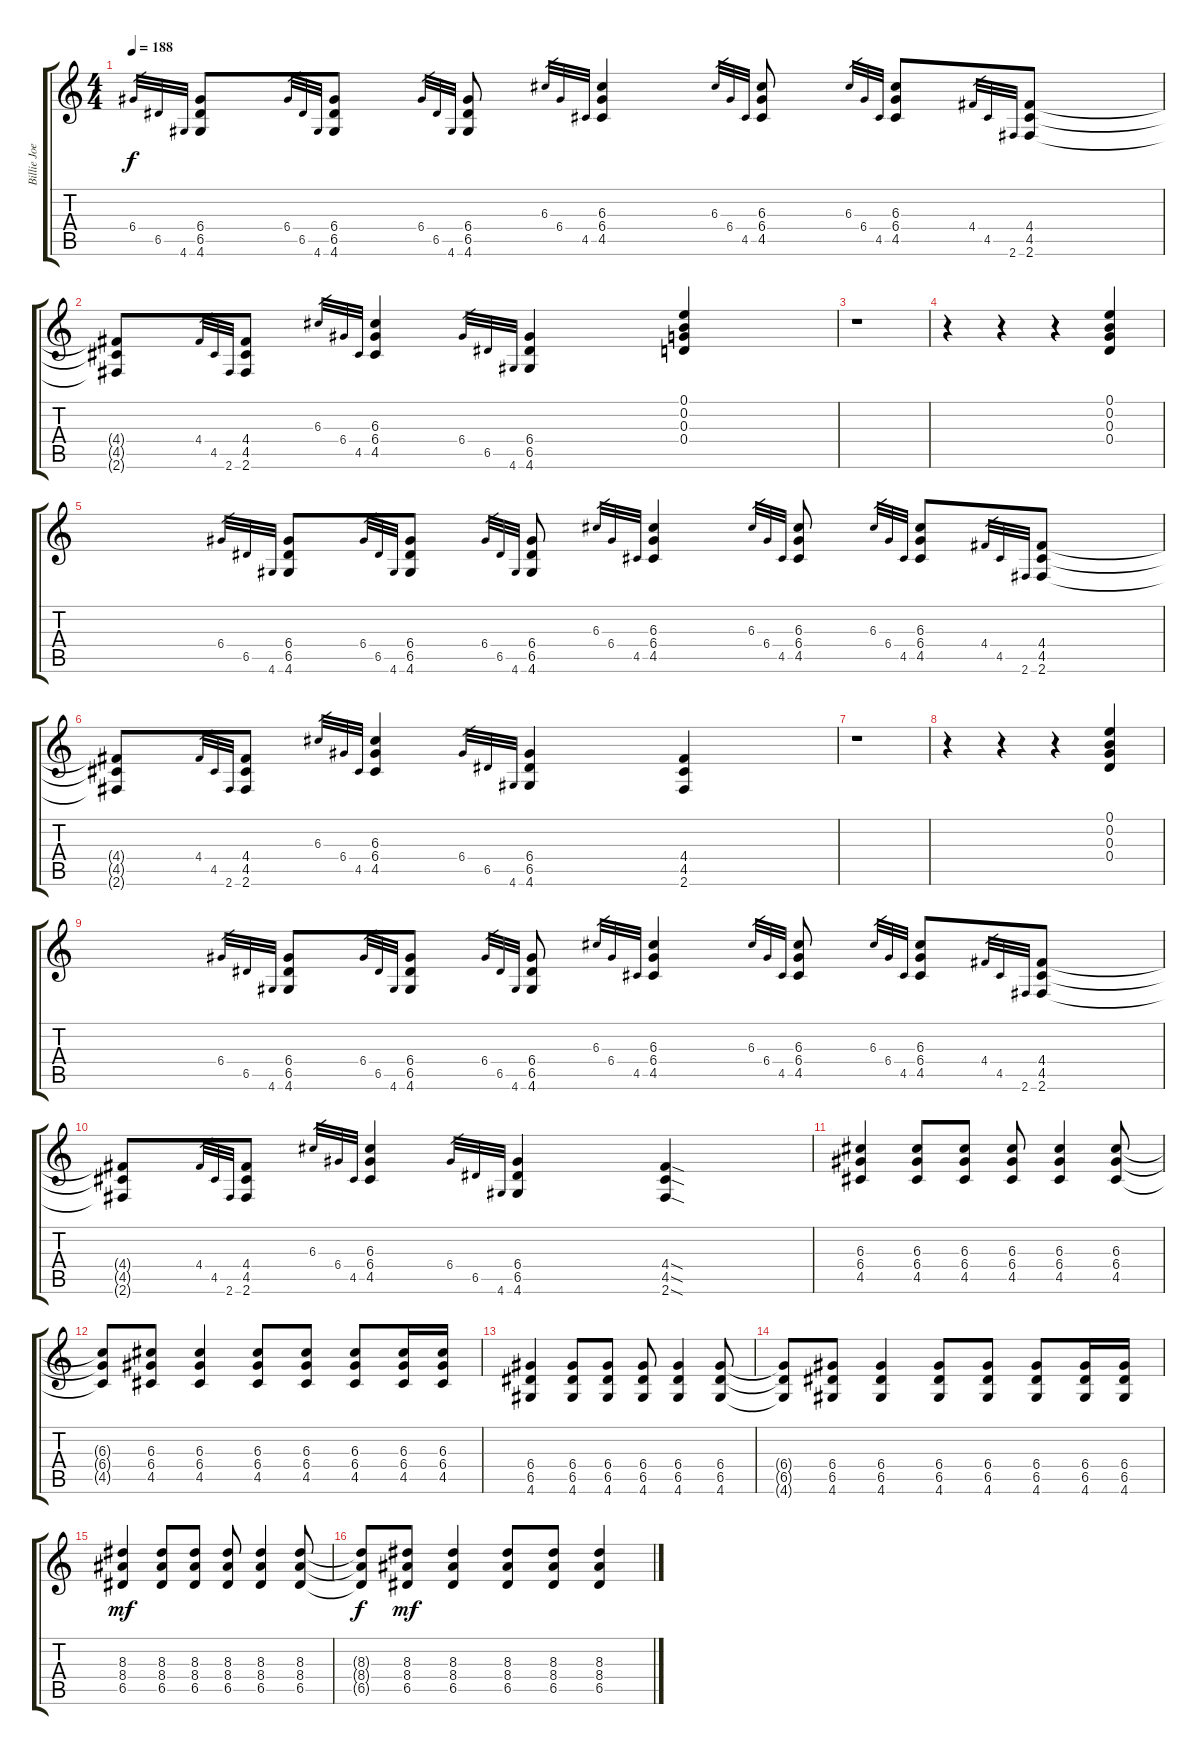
\track ("Billie Joe Armstrong" "Billie Joe") {instrument overdrivenguitar}
\staff {score tabs}
\tuning (E4 B3 G3 D3 A2 E2) {hide}
\ts (4 4)
\tempo 188
\clef g2
\ks c
6.4.32{gr dy f} 6.5.32{gr} 4.6.32{gr} (6.4 6.5 4.6).8{balance 8} 6.4.32{gr} 6.5.32{gr} 4.6.32{gr} (6.4 6.5 4.6).8 6.4.32{gr} 6.5.32{gr} 4.6.32{gr} (6.4 6.5 4.6).8 6.3.32{gr} 6.4.32{gr} 4.5.32{gr} (6.3 6.4 4.5).4 6.3.32{gr} 6.4.32{gr} 4.5.32{gr} (6.3 6.4 4.5).8 6.3.32{gr} 6.4.32{gr} 4.5.32{gr} (6.3 6.4 4.5).8 4.4.32{gr} 4.5.32{gr} 2.6.32{gr} (4.4 4.5 2.6).8 |
(4.4{t} 4.5{t} 2.6{t}).8 4.4.32{gr} 4.5.32{gr} 2.6.32{gr} (4.4 4.5 2.6).8 6.3.32{gr} 6.4.32{gr} 4.5.32{gr} (6.3 6.4 4.5).4 6.4.32{gr} 6.5.32{gr} 4.6.32{gr} (6.4 6.5 4.6).4 (0.1 0.2 0.3 0.4).4{balance 16} |
r.1 |
r.4 r.4 r.4 (0.1 0.2 0.3 0.4).4 |
6.4.32{gr} 6.5.32{gr} 4.6.32{gr} (6.4 6.5 4.6).8{balance 8} 6.4.32{gr} 6.5.32{gr} 4.6.32{gr} (6.4 6.5 4.6).8 6.4.32{gr} 6.5.32{gr} 4.6.32{gr} (6.4 6.5 4.6).8 6.3.32{gr} 6.4.32{gr} 4.5.32{gr} (6.3 6.4 4.5).4 6.3.32{gr} 6.4.32{gr} 4.5.32{gr} (6.3 6.4 4.5).8 6.3.32{gr} 6.4.32{gr} 4.5.32{gr} (6.3 6.4 4.5).8 4.4.32{gr} 4.5.32{gr} 2.6.32{gr} (4.4 4.5 2.6).8 |
(4.4{t} 4.5{t} 2.6{t}).8 4.4.32{gr} 4.5.32{gr} 2.6.32{gr} (4.4 4.5 2.6).8 6.3.32{gr} 6.4.32{gr} 4.5.32{gr} (6.3 6.4 4.5).4 6.4.32{gr} 6.5.32{gr} 4.6.32{gr} (6.4 6.5 4.6).4 (4.4 4.5 2.6).4 |
r.1 |
r.4 r.4 r.4 (0.1 0.2 0.3 0.4).4{balance 16} |
6.4.32{gr} 6.5.32{gr} 4.6.32{gr} (6.4 6.5 4.6).8{balance 8} 6.4.32{gr} 6.5.32{gr} 4.6.32{gr} (6.4 6.5 4.6).8 6.4.32{gr} 6.5.32{gr} 4.6.32{gr} (6.4 6.5 4.6).8 6.3.32{gr} 6.4.32{gr} 4.5.32{gr} (6.3 6.4 4.5).4 6.3.32{gr} 6.4.32{gr} 4.5.32{gr} (6.3 6.4 4.5).8 6.3.32{gr} 6.4.32{gr} 4.5.32{gr} (6.3 6.4 4.5).8 4.4.32{gr} 4.5.32{gr} 2.6.32{gr} (4.4 4.5 2.6).8 |
(4.4{t} 4.5{t} 2.6{t}).8 4.4.32{gr} 4.5.32{gr} 2.6.32{gr} (4.4 4.5 2.6).8 6.3.32{gr} 6.4.32{gr} 4.5.32{gr} (6.3 6.4 4.5).4 6.4.32{gr} 6.5.32{gr} 4.6.32{gr} (6.4 6.5 4.6).4 (4.4{sod} 4.5{sod} 2.6{sod}).4 |
(6.3 6.4 4.5).4 (6.3 6.4 4.5).8 (6.3 6.4 4.5).8 (6.3 6.4 4.5).8 (6.3 6.4 4.5).4 (6.3 6.4 4.5).8 |
(6.3{t} 6.4{t} 4.5{t}).8 (6.3 6.4 4.5).8 (6.3 6.4 4.5).4 (6.3 6.4 4.5).8 (6.3 6.4 4.5).8 (6.3 6.4 4.5).8 (6.3 6.4 4.5).16 (6.3 6.4 4.5).16 |
(6.4 6.5 4.6).4 (6.4 6.5 4.6).8 (6.4 6.5 4.6).8 (6.4 6.5 4.6).8 (6.4 6.5 4.6).4 (6.4 6.5 4.6).8 |
(6.4{t} 6.5{t} 4.6{t}).8 (6.4 6.5 4.6).8 (6.4 6.5 4.6).4 (6.4 6.5 4.6).8 (6.4 6.5 4.6).8 (6.4 6.5 4.6).8 (6.4 6.5 4.6).16 (6.4 6.5 4.6).16 |
(8.3 8.4 6.5).4{dy mf} (8.3 8.4 6.5).8 (8.3 8.4 6.5).8 (8.3 8.4 6.5).8 (8.3 8.4 6.5).4 (8.3 8.4 6.5).8 |
(8.3{t} 8.4{t} 6.5{t}).8{dy f} (8.3 8.4 6.5).8{dy mf} (8.3 8.4 6.5).4 (8.3 8.4 6.5).8 (8.3 8.4 6.5).8 (8.3 8.4 6.5).4
